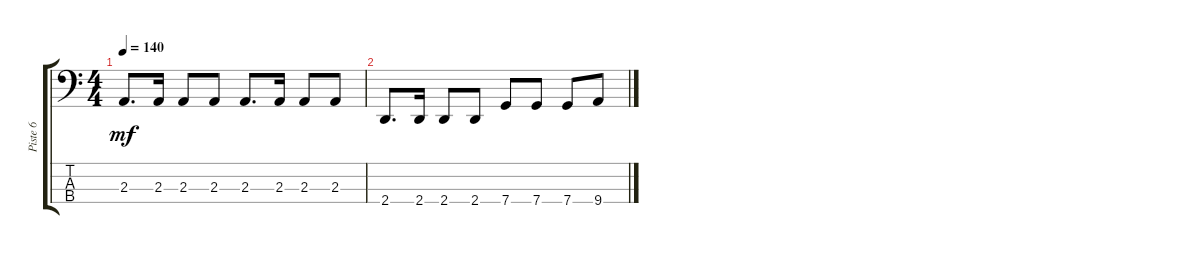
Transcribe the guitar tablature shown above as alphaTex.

\track ("Piste 6" "Piste 6") {instrument electricbassfinger}
\staff {score tabs}
\tuning (F2 C2 G1 C1) {hide}
\ts (4 4)
\tempo 140
\clef f4
\ks c
2.3.8{d dy mf} 2.3.16 2.3.8 2.3.8 2.3.8{d} 2.3.16 2.3.8 2.3.8 |
2.4.8{d} 2.4.16 2.4.8 2.4.8 7.4.8 7.4.8 7.4.8 9.4.8
